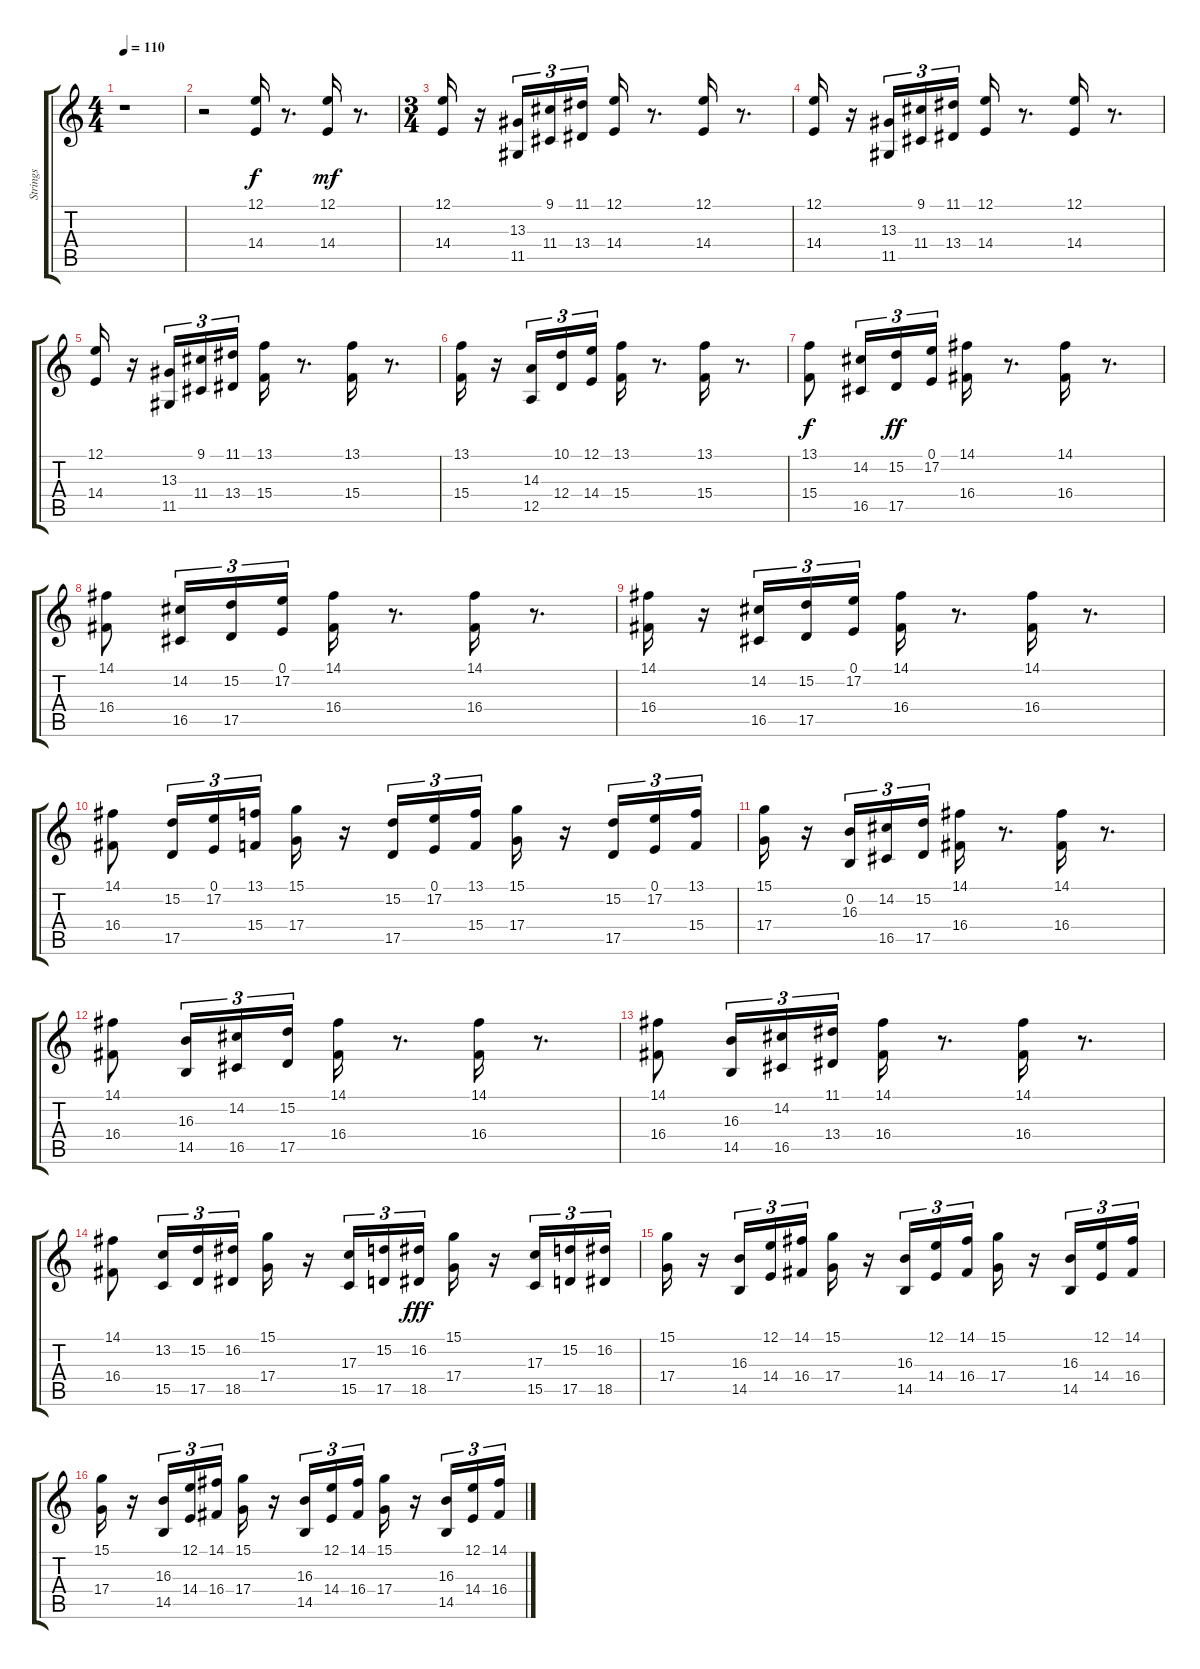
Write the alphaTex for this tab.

\track ("Strings" "Strings") {instrument stringensemble1}
\staff {score tabs}
\tuning (E4 B3 G3 D3 A2 E2) {hide}
\ts (4 4)
\tempo 110
\clef g2
\ks c
r.1{dy f} |
r.2 (12.1 14.4).16 r.8{d} (12.1 14.4).16{dy mf} r.8{d} |
\ts (3 4)
(12.1 14.4).16 r.16 (13.3 11.5).16{tu (3 2)} (9.1 11.4).16{tu (3 2)} (11.1 13.4).16{tu (3 2)} (12.1 14.4).16 r.8{d} (12.1 14.4).16 r.8{d} |
(12.1 14.4).16 r.16 (13.3 11.5).16{tu (3 2)} (9.1 11.4).16{tu (3 2)} (11.1 13.4).16{tu (3 2)} (12.1 14.4).16 r.8{d} (12.1 14.4).16 r.8{d} |
(12.1 14.4).16 r.16 (13.3 11.5).16{tu (3 2)} (9.1 11.4).16{tu (3 2)} (11.1 13.4).16{tu (3 2)} (13.1 15.4).16 r.8{d} (13.1 15.4).16 r.8{d} |
(13.1 15.4).16 r.16 (14.3 12.5).16{tu (3 2)} (10.1 12.4).16{tu (3 2)} (12.1 14.4).16{tu (3 2)} (13.1 15.4).16 r.8{d} (13.1 15.4).16 r.8{d} |
(13.1 15.4).8{dy f} (14.2 16.5).16{tu (3 2)} (15.2 17.5).16{tu (3 2) dy ff} (0.1 17.2).16{tu (3 2)} (14.1 16.4).16 r.8{d} (14.1 16.4).16 r.8{d} |
(14.1 16.4).8 (14.2 16.5).16{tu (3 2)} (15.2 17.5).16{tu (3 2)} (0.1 17.2).16{tu (3 2)} (14.1 16.4).16 r.8{d} (14.1 16.4).16 r.8{d} |
(14.1 16.4).16 r.16 (14.2 16.5).16{tu (3 2)} (15.2 17.5).16{tu (3 2)} (0.1 17.2).16{tu (3 2)} (14.1 16.4).16 r.8{d} (14.1 16.4).16 r.8{d} |
(14.1 16.4).8 (15.2 17.5).16{tu (3 2)} (0.1 17.2).16{tu (3 2)} (13.1 15.4).16{tu (3 2)} (15.1 17.4).16 r.16 (15.2 17.5).16{tu (3 2)} (0.1 17.2).16{tu (3 2)} (13.1 15.4).16{tu (3 2)} (15.1 17.4).16 r.16 (15.2 17.5).16{tu (3 2)} (0.1 17.2).16{tu (3 2)} (13.1 15.4).16{tu (3 2)} |
(15.1 17.4).16 r.16 (0.2 16.3).16{tu (3 2)} (14.2 16.5).16{tu (3 2)} (15.2 17.5).16{tu (3 2)} (14.1 16.4).16 r.8{d} (14.1 16.4).16 r.8{d} |
(14.1 16.4).8 (16.3 14.5).16{tu (3 2)} (14.2 16.5).16{tu (3 2)} (15.2 17.5).16{tu (3 2)} (14.1 16.4).16 r.8{d} (14.1 16.4).16 r.8{d} |
(14.1 16.4).8 (16.3 14.5).16{tu (3 2)} (14.2 16.5).16{tu (3 2)} (11.1 13.4).16{tu (3 2)} (14.1 16.4).16 r.8{d} (14.1 16.4).16 r.8{d} |
(14.1 16.4).8 (13.2 15.5).16{tu (3 2)} (15.2 17.5).16{tu (3 2)} (16.2 18.5).16{tu (3 2)} (15.1 17.4).16 r.16 (17.3 15.5).16{tu (3 2)} (15.2 17.5).16{tu (3 2)} (16.2 18.5).16{tu (3 2) dy fff} (15.1 17.4).16 r.16 (17.3 15.5).16{tu (3 2)} (15.2 17.5).16{tu (3 2)} (16.2 18.5).16{tu (3 2)} |
(15.1 17.4).16 r.16 (16.3 14.5).16{tu (3 2)} (12.1 14.4).16{tu (3 2)} (14.1 16.4).16{tu (3 2)} (15.1 17.4).16 r.16 (16.3 14.5).16{tu (3 2)} (12.1 14.4).16{tu (3 2)} (14.1 16.4).16{tu (3 2)} (15.1 17.4).16 r.16 (16.3 14.5).16{tu (3 2)} (12.1 14.4).16{tu (3 2)} (14.1 16.4).16{tu (3 2)} |
(15.1 17.4).16 r.16 (16.3 14.5).16{tu (3 2)} (12.1 14.4).16{tu (3 2)} (14.1 16.4).16{tu (3 2)} (15.1 17.4).16 r.16 (16.3 14.5).16{tu (3 2)} (12.1 14.4).16{tu (3 2)} (14.1 16.4).16{tu (3 2)} (15.1 17.4).16 r.16 (16.3 14.5).16{tu (3 2)} (12.1 14.4).16{tu (3 2)} (14.1 16.4).16{tu (3 2)}
